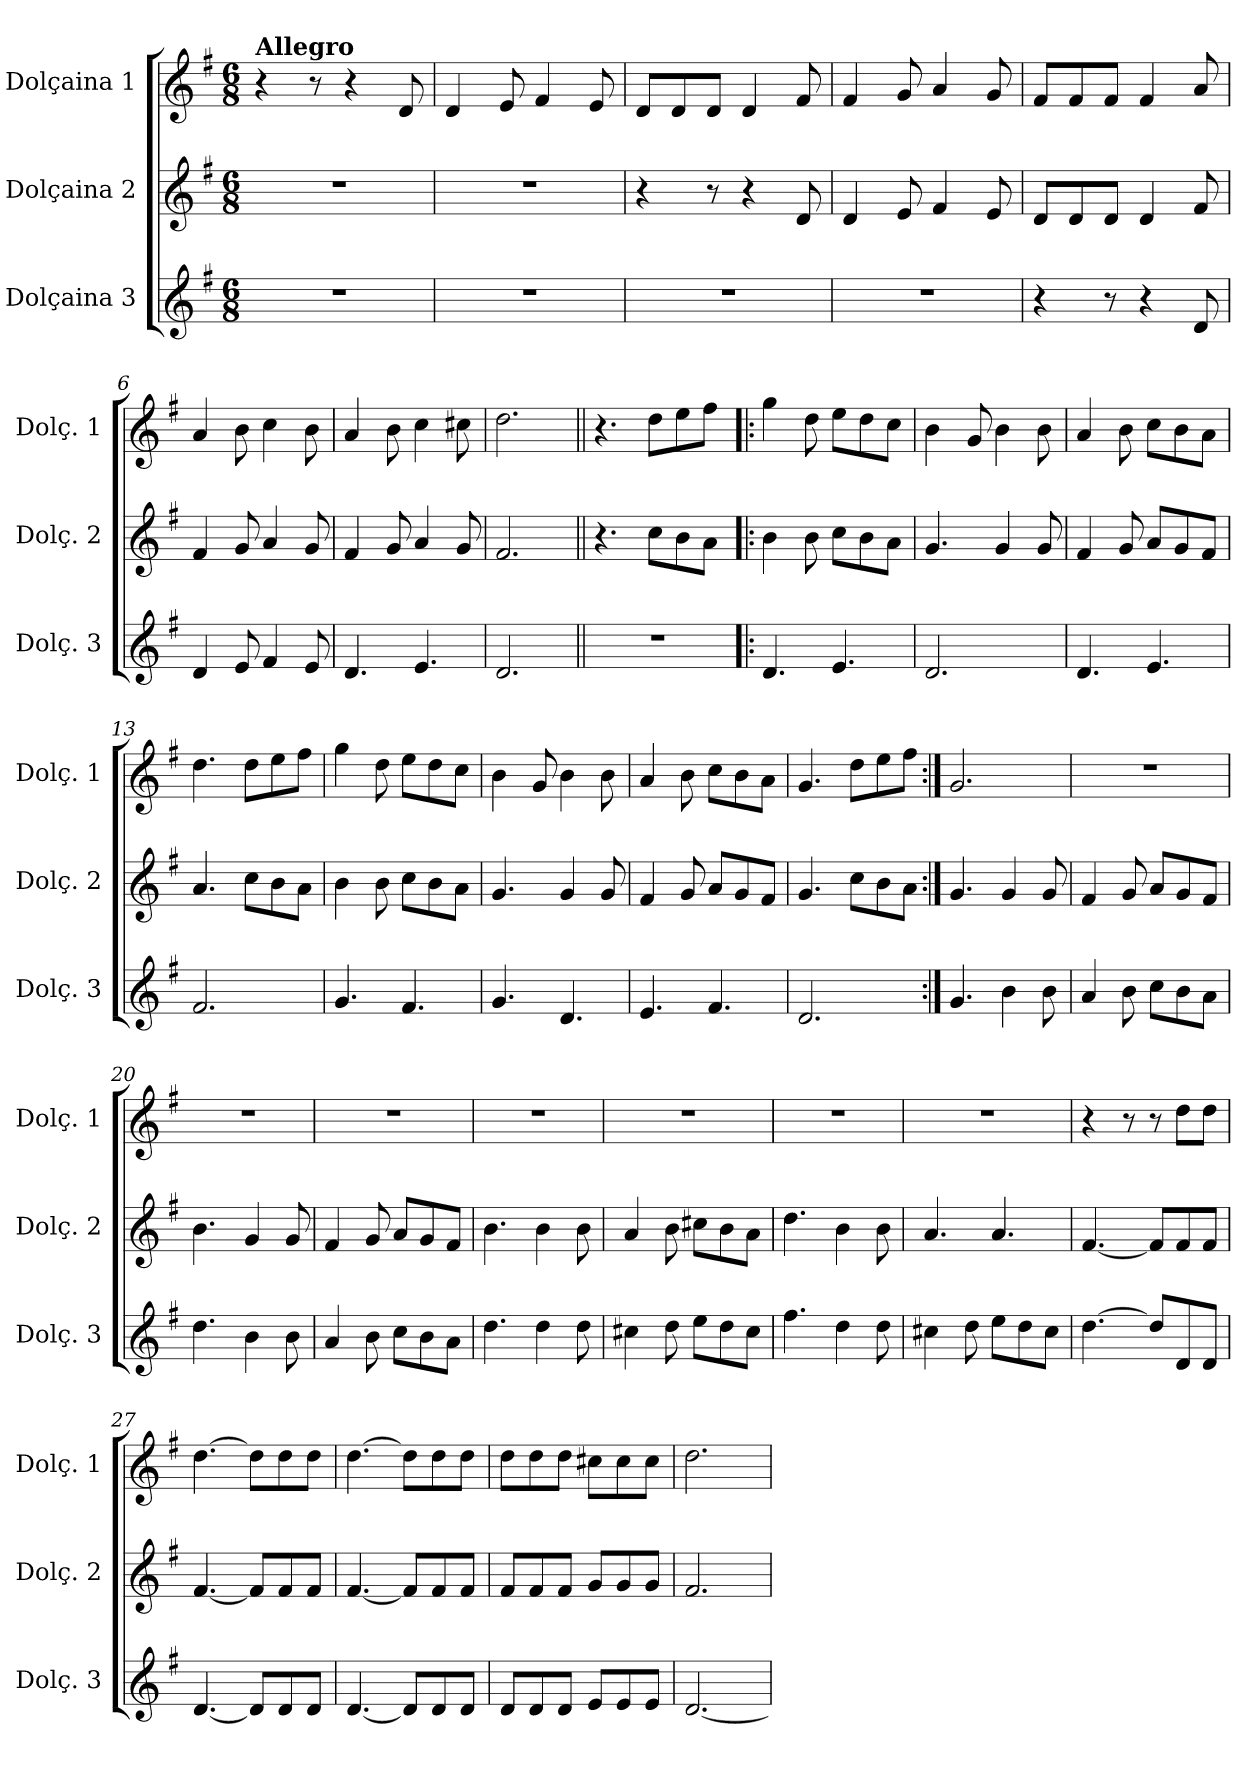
**kern	**kern	**kern
*part3	*part2	*part1
*staff3	*staff2	*staff1
*I"Dolçaina 3	*I"Dolçaina 2	*I"Dolçaina 1
*I'Dolç. 3	*I'Dolç. 2	*I'Dolç. 1
*clefG2	*clefG2	*clefG2
*ITrd1c2	*ITrd1c2	*ITrd1c2
*k[b-]	*k[b-]	*k[b-]
*M6/8	*M6/8	*M6/8
=1	=1	=1
!	!	!LO:TX:a:B:t=Allegro
2.r	2.r	4r
.	.	8r
.	.	4r
.	.	8c/
=2	=2	=2
2.r	2.r	4c/
.	.	8d/
.	.	4e/
.	.	8d/
=3	=3	=3
2.r	4r	8c/L
.	.	8c/
.	8r	8c/J
.	4r	4c/
.	8c/	8e/
=4	=4	=4
2.r	4c/	4e/
.	8d/	8f/
.	4e/	4g/
.	8d/	8f/
=5	=5	=5
4r	8c/L	8e/L
.	8c/	8e/
8r	8c/J	8e/J
4r	4c/	4e/
8c/	8e/	8g/
=6	=6	=6
4c/	4e/	4g/
8d/	8f/	8a\
4e/	4g/	4b-\
8d/	8f/	8a\
=7	=7	=7
4.c/	4e/	4g/
.	8f/	8a\
4.d/	4g/	4b-\
.	8f/	8bn\
!!LO:LB:g=z
=8	=8	=8
2.c/	2.e/	2.cc\
=9||	=9||	=9||
2.r	4.r	4.r
.	8b-\L	8cc\L
.	8a\	8dd\
.	8g\J	8ee\J
=10!|:	=10!|:	=10!|:
4.c/	4a\	4ff\
.	8a\	8cc\
4.d/	8b-\L	8dd\L
.	8a\	8cc\
.	8g\J	8b-\J
=11	=11	=11
2.c/	4.f/	4a\
.	.	8f/
.	4f/	4a\
.	8f/	8a\
=12	=12	=12
4.c/	4e/	4g/
.	8f/	8a\
4.d/	8g/L	8b-\L
.	8f/	8a\
.	8e/J	8g\J
=13	=13	=13
2.e/	4.g/	4.cc\
.	8b-\L	8cc\L
.	8a\	8dd\
.	8g\J	8ee\J
=14	=14	=14
4.f/	4a\	4ff\
.	8a\	8cc\
4.e/	8b-\L	8dd\L
.	8a\	8cc\
.	8g\J	8b-\J
=15	=15	=15
4.f/	4.f/	4a\
.	.	8f/
4.c/	4f/	4a\
.	8f/	8a\
!!LO:LB:g=z
=16	=16	=16
4.d/	4e/	4g/
.	8f/	8a\
4.e/	8g/L	8b-\L
.	8f/	8a\
.	8e/J	8g\J
=17	=17	=17
2.c/	4.f/	4.f/
.	8b-\L	8cc\L
.	8a\	8dd\
.	8g\J	8ee\J
=18:|!	=18:|!	=18:|!
4.f/	4.f/	2.f/
4a\	4f/	.
8a\	8f/	.
=19	=19	=19
4g/	4e/	2.r
8a\	8f/	.
8b-\L	8g/L	.
8a\	8f/	.
8g\J	8e/J	.
=20	=20	=20
4.cc\	4.a\	2.r
4a\	4f/	.
8a\	8f/	.
=21	=21	=21
4g/	4e/	2.r
8a\	8f/	.
8b-\L	8g/L	.
8a\	8f/	.
8g\J	8e/J	.
!!LO:LB:g=z
=22	=22	=22
4.cc\	4.a\	2.r
4cc\	4a\	.
8cc\	8a\	.
=23	=23	=23
4bn\	4g/	2.r
8cc\	8a\	.
8dd\L	8bn\L	.
8cc\	8a\	.
8b\J	8g\J	.
=24	=24	=24
4.ee\	4.cc\	2.r
4cc\	4a\	.
8cc\	8a\	.
=25	=25	=25
4bn\	4.g/	2.r
8cc\	.	.
8dd\L	4.g/	.
8cc\	.	.
8b\J	.	.
=26	=26	=26
[4.cc\	[4.e/	4r
.	.	8r
8cc/L]	8e/L]	8r
8c/	8e/	8cc\L
8c/J	8e/J	8cc\J
=27	=27	=27
[4.c/	[4.e/	[4.cc\
8c/L]	8e/L]	8cc\L]
8c/	8e/	8cc\
8c/J	8e/J	8cc\J
=28	=28	=28
[4.c/	[4.e/	[4.cc\
8c/L]	8e/L]	8cc\L]
8c/	8e/	8cc\
8c/J	8e/J	8cc\J
!!LO:LB:g=z
=29	=29	=29
8c/L	8e/L	8cc\L
8c/	8e/	8cc\
8c/J	8e/J	8cc\J
8d/L	8f/L	8bn\L
8d/	8f/	8b\
8d/J	8f/J	8b\J
=30	=30	=30
[2.c/	2.e/	2.cc\
=	=	=
*-	*-	*-
